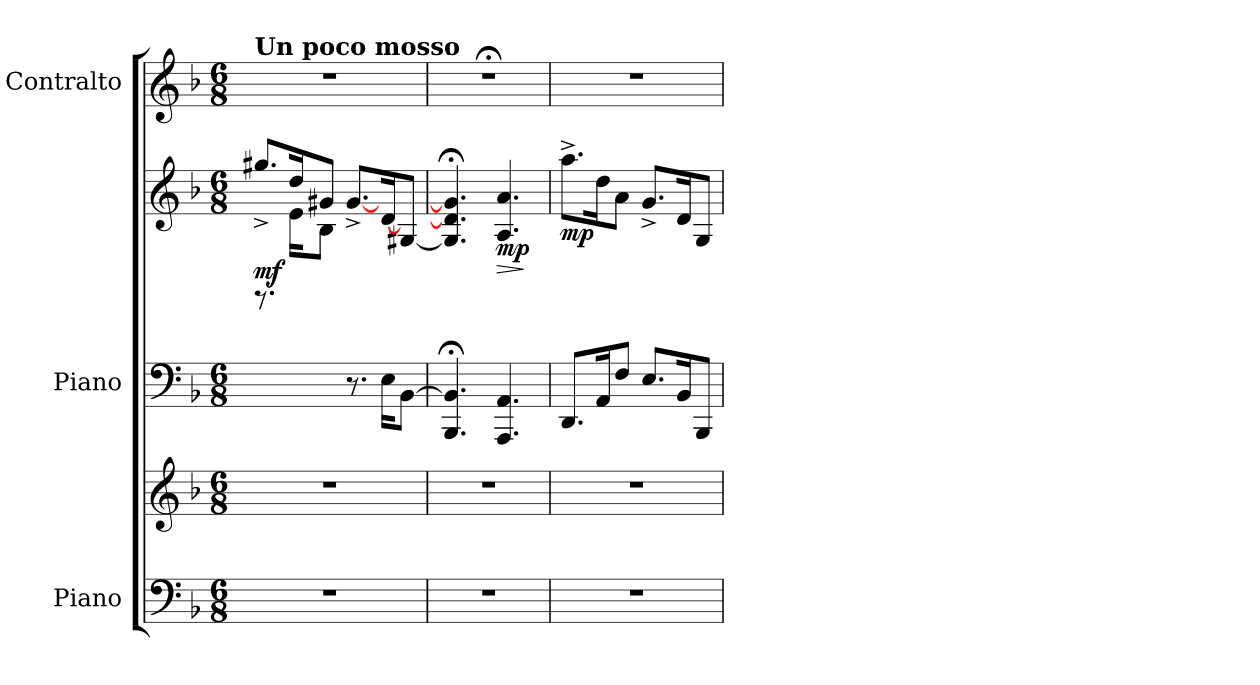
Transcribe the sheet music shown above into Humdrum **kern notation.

**kern	**kern	**kern	**kern	**dynam	**kern
*part3	*part3	*part2	*part2	*part2	*part1
*staff5	*staff4	*staff3	*staff2	*staff2/3	*staff1
*I"Piano	*	*I"Piano	*	*	*I"Contralto
*I'Pno	*	*I'Pno	*	*	*
*clefF4	*clefG2	*clefF4	*clefG2	*	*clefG2
*k[b-]	*k[b-]	*k[b-]	*k[b-]	*	*k[b-]
*M6/8	*M6/8	*M6/8	*M6/8	*	*M6/8
=1	=1	=1	=1	=1	=1
*	*	*	*^	*	*
*	*	*	*	*^	*	*
!	!	!	!	!	!	!	!LO:TX:a:B:t=Un poco mosso
!	!	!	!	!	!	!LO:DY:b	!
2.r	2.r	8.rff	8.gg#X^/L	4.ryy	8.ryy	mf	2.r
.	.	8.ryy	16dd/K	.	16e\KL	.	.
.	.	.	8g#X/J	.	8B-\J	.	.
.	.	8.r	[8.g#^/L	4ryy	4.ryy	.	.
.	.	16E\KL	[16d/K	.	.	.	.
.	.	[8BB-\J	[8G#X/J	8ryy	.	.	.
*	*	*	*	*v	*v	*	*
=2	=2	=2	=2	=2	=2	=2
!	!	!	!	!	!	!LO:TX:a:t=.
*	*	*	*v	*v	*	*
2.r	2.r	4.BBB-/;< 4.BB-/];<	4.G#/];< 4.d/];< 4.g#/];<	.	2.r;<
!	!	!	!	!LO:HP:b	!
!	!	!	!	!LO:DY:n=1:b	!
.	.	4.AAA/ 4.AA/	4.A/ 4.a/	> mp	.
.	.	.	.	]	.
!!LO:LB:g=z
=3	=3	=3	=3	=3	=3
!	!	!	!	!LO:DY:b	!
2.r	2.r	8.DD/L	8.aa^\L	mp	2.r
.	.	16AA/K	16dd\K	.	.
.	.	8F/J	8a\J	.	.
.	.	8.E/L	8.g^/L	.	.
.	.	16BB-/K	16d/K	.	.
.	.	8BBB-/J	8G/J	.	.
=	=	=	=	=	=
*-	*-	*-	*-	*-	*-
